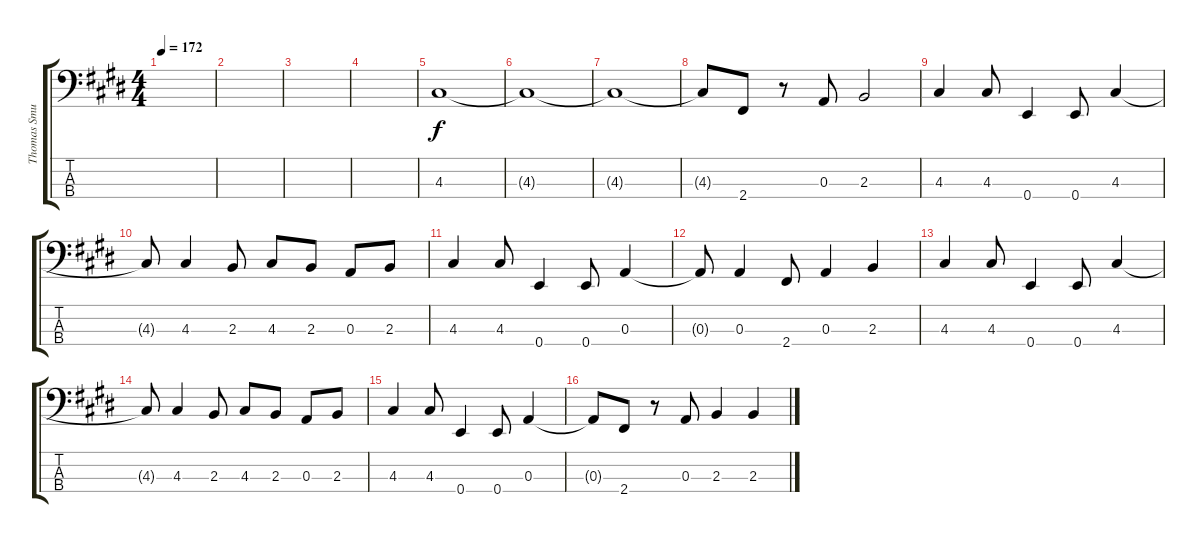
\track ("Thomas Smuszynski" "Thomas Smu") {instrument electricbassfinger}
\staff {score tabs}
\tuning (G2 D2 A1 E1) {hide}
\ts (4 4)
\tempo 172
\clef f4
\ks c#minor
|
|
|
|
4.3.1 |
4.3{t}.1 |
4.3{t}.1 |
4.3{t}.8 2.4.8 r.8 0.3.8 2.3.2 |
4.3.4 4.3.8 0.4.4 0.4.8 4.3.4 |
4.3{t}.8 4.3.4 2.3.8 4.3.8 2.3.8 0.3.8 2.3.8 |
4.3.4 4.3.8 0.4.4 0.4.8 0.3.4 |
0.3{t}.8 0.3.4 2.4.8 0.3.4 2.3.4 |
4.3.4 4.3.8 0.4.4 0.4.8 4.3.4 |
4.3{t}.8 4.3.4 2.3.8 4.3.8 2.3.8 0.3.8 2.3.8 |
4.3.4 4.3.8 0.4.4 0.4.8 0.3.4 |
0.3{t}.8 2.4.8 r.8 0.3.8 2.3.4 2.3.4
